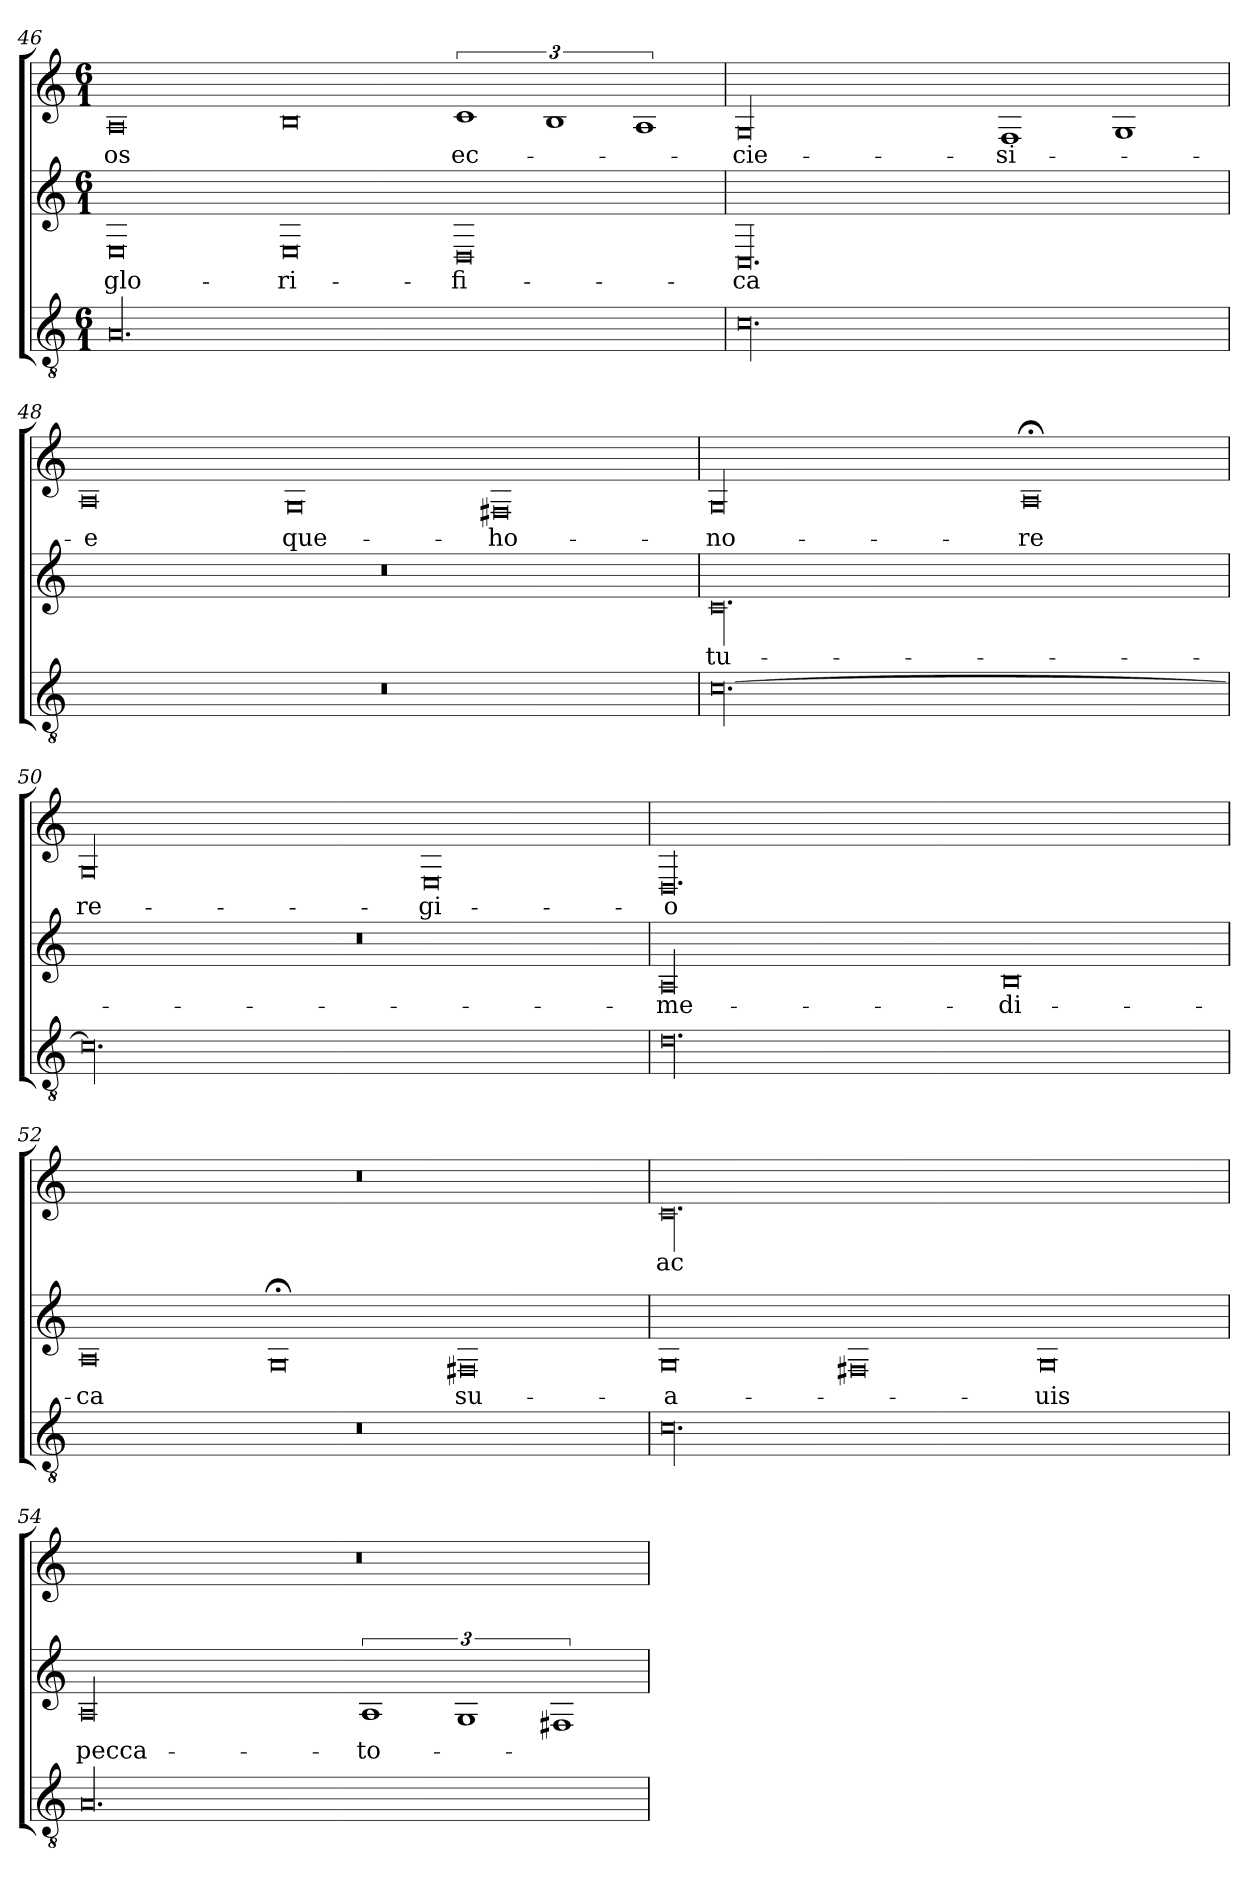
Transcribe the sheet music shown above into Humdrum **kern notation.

**kern	**kern	**text	**kern	**text
*part3	*part2	*part2	*part1	*part1
*staff3	*staff2	*staff2	*staff1	*staff1
*clefGv2	*clefG2	*	*clefG2	*
*k[]	*k[]	*	*k[]	*
*C:	*C:	*	*C:	*
*M6/1	*M6/1	*	*M6/1	*
=46	=46	=46	=46	=46
00.A/	0E/	glo-	0A/	-os
.	0E/	-ri-	0B\	.
.	0D/	-fi-	3%2c\	ec-
.	.	.	3%2B\	.
.	.	.	3%2A/	.
=47	=47	=47	=47	=47
00.c\	00.C/	-ca	00G/	-cie-
.	.	.	1F/	-si-
.	.	.	1G/	.
=48	=48	=48	=48	=48
00.r	00.r	.	0A/	-e
.	.	.	0G/	que-
.	.	.	0F#X/	ho-
=49	=49	=49	=49	=49
[00.c\	00.c\	tu-	00G/	-no-
.	.	.	0A;</	-re
=50	=50	=50	=50	=50
00.c\]	00.r	.	00G/	re-
.	.	.	0E/	-gi-
=51	=51	=51	=51	=51
00.d\	00A/	me-	00.D/	-o
.	0B\	-di-	.	.
!!LO:PB:g=z
=52	=52	=52	=52	=52
00.r	0A/	-ca	00.r	.
.	0G;</	.	.	.
.	0F#X/	su-	.	.
=53	=53	=53	=53	=53
00.c\	0G/	a-	00.c\	ac-
.	0F#X/	.	.	.
.	0G/	-uis	.	.
=54	=54	=54	=54	=54
00.A/	00A/	pecca-	00.r	.
.	3%2A/	-to-	.	.
.	3%2G/	.	.	.
.	3%2F#X/	.	.	.
=	=	=	=	=
*-	*-	*-	*-	*-
